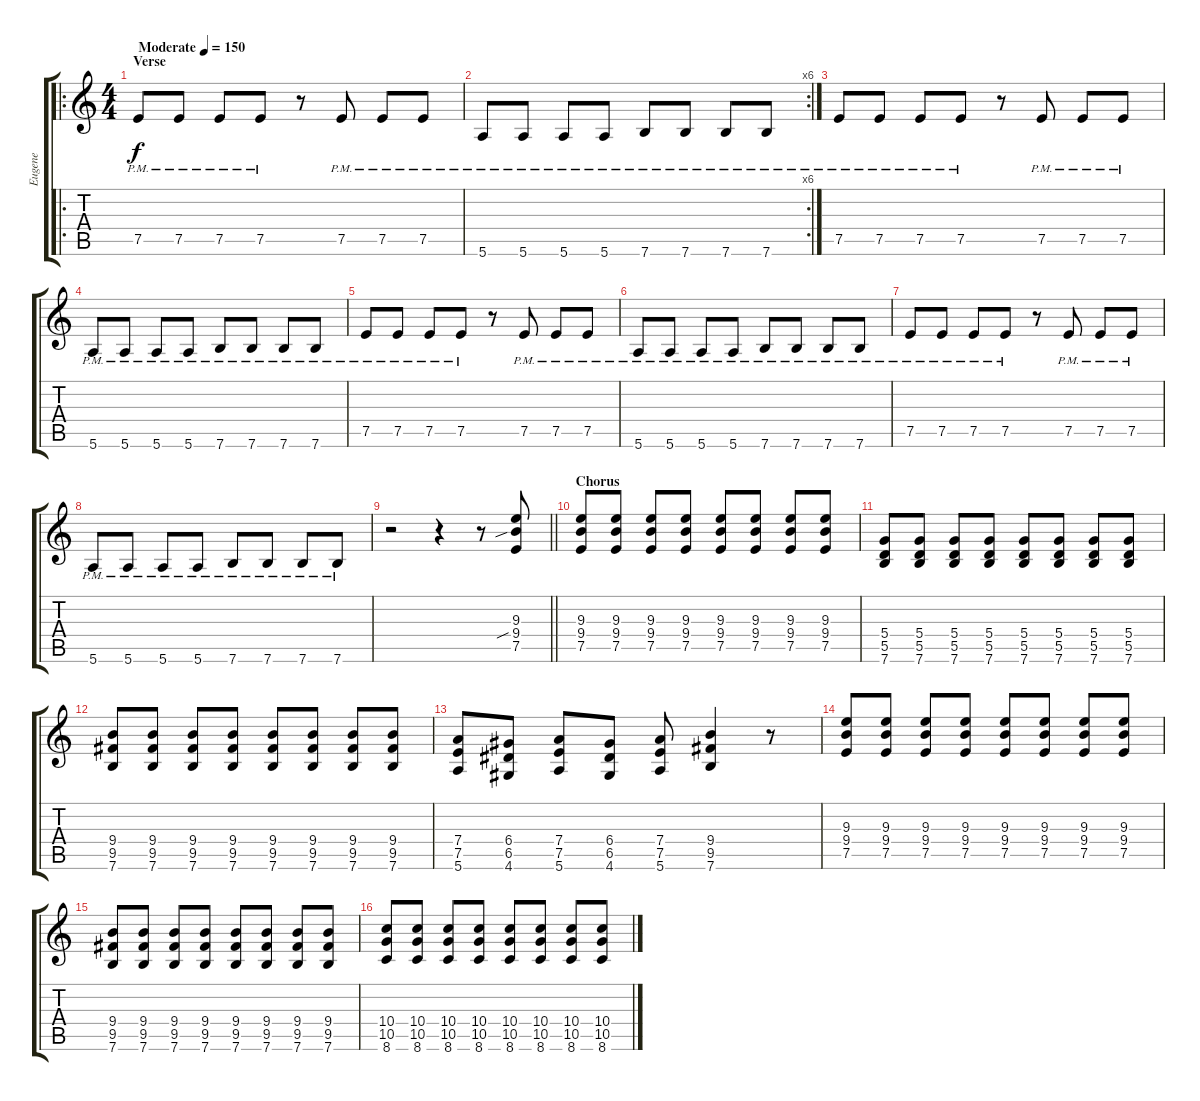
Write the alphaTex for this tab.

\track ("Eugene" "Eugene") {instrument distortionguitar}
\staff {score tabs}
\tuning (E4 B3 G3 D3 A2 E2) {hide}
\ro
\ts (4 4)
\section ("" "Verse")
\tempo (150 "Moderate")
\clef g2
\ks c
7.5{pm}.8{dy f instrument distortionguitar} 7.5{pm}.8 7.5{pm}.8 7.5{pm}.8 r.8 7.5{pm}.8 7.5{pm}.8 7.5{pm}.8 |
\rc 6
5.6{pm}.8 5.6{pm}.8 5.6{pm}.8 5.6{pm}.8 7.6{pm}.8 7.6{pm}.8 7.6{pm}.8 7.6{pm}.8 |
7.5{pm}.8 7.5{pm}.8 7.5{pm}.8 7.5{pm}.8 r.8 7.5{pm}.8 7.5{pm}.8 7.5{pm}.8 |
5.6{pm}.8 5.6{pm}.8 5.6{pm}.8 5.6{pm}.8 7.6{pm}.8 7.6{pm}.8 7.6{pm}.8 7.6{pm}.8 |
7.5{pm}.8 7.5{pm}.8 7.5{pm}.8 7.5{pm}.8 r.8 7.5{pm}.8 7.5{pm}.8 7.5{pm}.8 |
5.6{pm}.8 5.6{pm}.8 5.6{pm}.8 5.6{pm}.8 7.6{pm}.8 7.6{pm}.8 7.6{pm}.8 7.6{pm}.8 |
7.5{pm}.8 7.5{pm}.8 7.5{pm}.8 7.5{pm}.8 r.8 7.5{pm}.8 7.5{pm}.8 7.5{pm}.8 |
5.6{pm}.8 5.6{pm}.8 5.6{pm}.8 5.6{pm}.8 7.6{pm}.8 7.6{pm}.8 7.6{pm}.8 7.6{pm}.8 |
\barLineRight lightlight
r.2 r.4 r.8 (9.3 9.4{sib} 7.5).8 |
\section ("" "Chorus")
(9.3 9.4 7.5).8 (9.3 9.4 7.5).8 (9.3 9.4 7.5).8 (9.3 9.4 7.5).8 (9.3 9.4 7.5).8 (9.3 9.4 7.5).8 (9.3 9.4 7.5).8 (9.3 9.4 7.5).8 |
(5.4 5.5 7.6).8 (5.4 5.5 7.6).8 (5.4 5.5 7.6).8 (5.4 5.5 7.6).8 (5.4 5.5 7.6).8 (5.4 5.5 7.6).8 (5.4 5.5 7.6).8 (5.4 5.5 7.6).8 |
(9.4 9.5 7.6).8 (9.4 9.5 7.6).8 (9.4 9.5 7.6).8 (9.4 9.5 7.6).8 (9.4 9.5 7.6).8 (9.4 9.5 7.6).8 (9.4 9.5 7.6).8 (9.4 9.5 7.6).8 |
(7.4 7.5 5.6).8 (6.4 6.5 4.6).8 (7.4 7.5 5.6).8 (6.4 6.5 4.6).8 (7.4 7.5 5.6).8 (9.4 9.5 7.6).4 r.8 |
(9.3 9.4 7.5).8 (9.3 9.4 7.5).8 (9.3 9.4 7.5).8 (9.3 9.4 7.5).8 (9.3 9.4 7.5).8 (9.3 9.4 7.5).8 (9.3 9.4 7.5).8 (9.3 9.4 7.5).8 |
(9.4 9.5 7.6).8 (9.4 9.5 7.6).8 (9.4 9.5 7.6).8 (9.4 9.5 7.6).8 (9.4 9.5 7.6).8 (9.4 9.5 7.6).8 (9.4 9.5 7.6).8 (9.4 9.5 7.6).8 |
(10.4 10.5 8.6).8 (10.4 10.5 8.6).8 (10.4 10.5 8.6).8 (10.4 10.5 8.6).8 (10.4 10.5 8.6).8 (10.4 10.5 8.6).8 (10.4 10.5 8.6).8 (10.4 10.5 8.6).8
